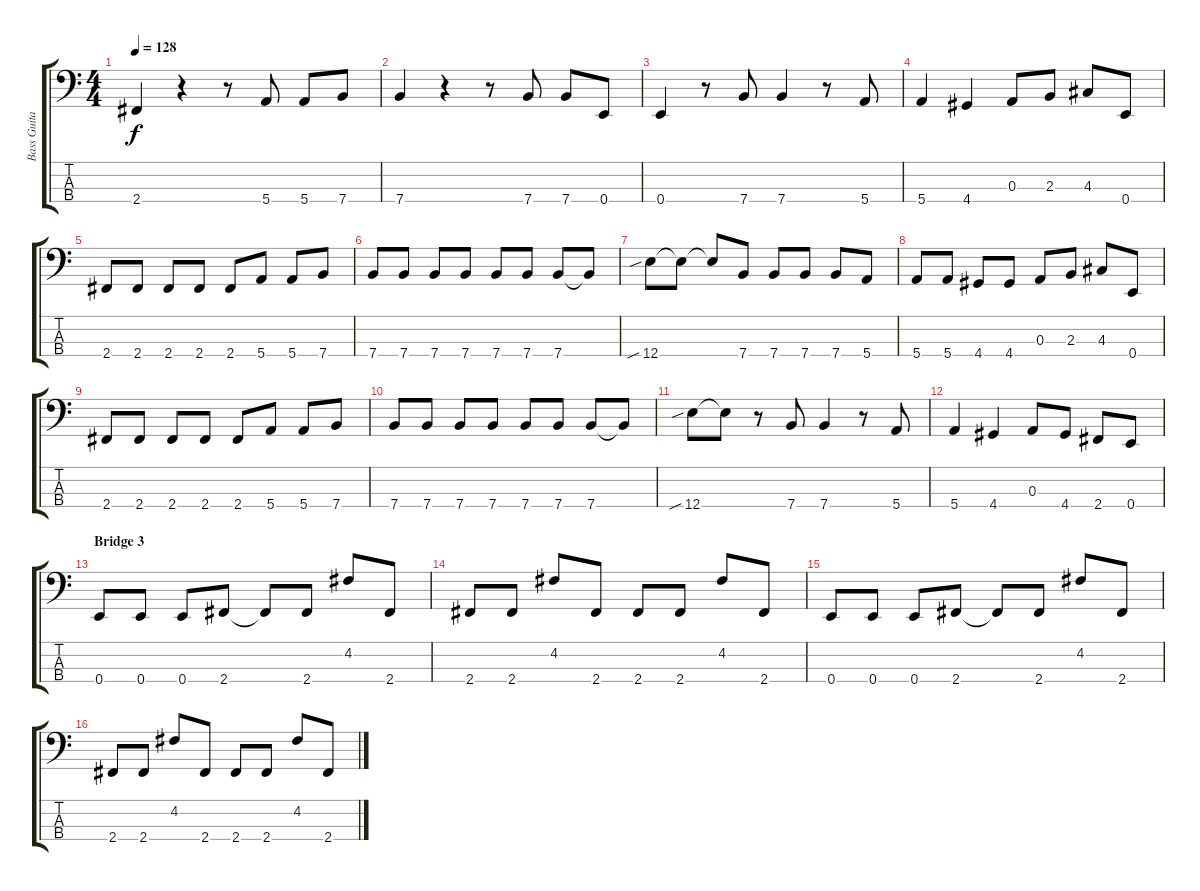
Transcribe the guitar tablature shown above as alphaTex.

\track ("Bass Guitar" "Bass Guita") {instrument electricbasspick}
\staff {score tabs}
\tuning (G2 D2 A1 E1) {hide}
\ts (4 4)
\tempo 128
\clef f4
\ks c
2.4.4{dy f} r.4 r.8 5.4.8 5.4.8 7.4.8 |
7.4.4 r.4 r.8 7.4.8 7.4.8 0.4.8 |
0.4.4 r.8 7.4.8 7.4.4 r.8 5.4.8 |
5.4.4 4.4.4 0.3.8 2.3.8 4.3.8 0.4.8 |
2.4.8 2.4.8 2.4.8 2.4.8 2.4.8 5.4.8 5.4.8 7.4.8 |
7.4.8 7.4.8 7.4.8 7.4.8 7.4.8 7.4.8 7.4.8 7.4{t}.8 |
12.4{sib}.8 12.4{t}.8 12.4{t}.8 7.4.8 7.4.8 7.4.8 7.4.8 5.4.8 |
5.4.8 5.4.8 4.4.8 4.4.8 0.3.8 2.3.8 4.3.8 0.4.8 |
2.4.8 2.4.8 2.4.8 2.4.8 2.4.8 5.4.8 5.4.8 7.4.8 |
7.4.8 7.4.8 7.4.8 7.4.8 7.4.8 7.4.8 7.4.8 7.4{t}.8 |
12.4{sib}.8 12.4{t}.8 r.8 7.4.8 7.4.4 r.8 5.4.8 |
5.4.4 4.4.4 0.3.8 4.4.8 2.4.8 0.4.8 |
\section ("" "Bridge 3")
0.4.8 0.4.8 0.4.8 2.4.8 2.4{t}.8 2.4.8 4.2.8 2.4.8 |
2.4.8 2.4.8 4.2.8 2.4.8 2.4.8 2.4.8 4.2.8 2.4.8 |
0.4.8 0.4.8 0.4.8 2.4.8 2.4{t}.8 2.4.8 4.2.8 2.4.8 |
2.4.8 2.4.8 4.2.8 2.4.8 2.4.8 2.4.8 4.2.8 2.4.8
